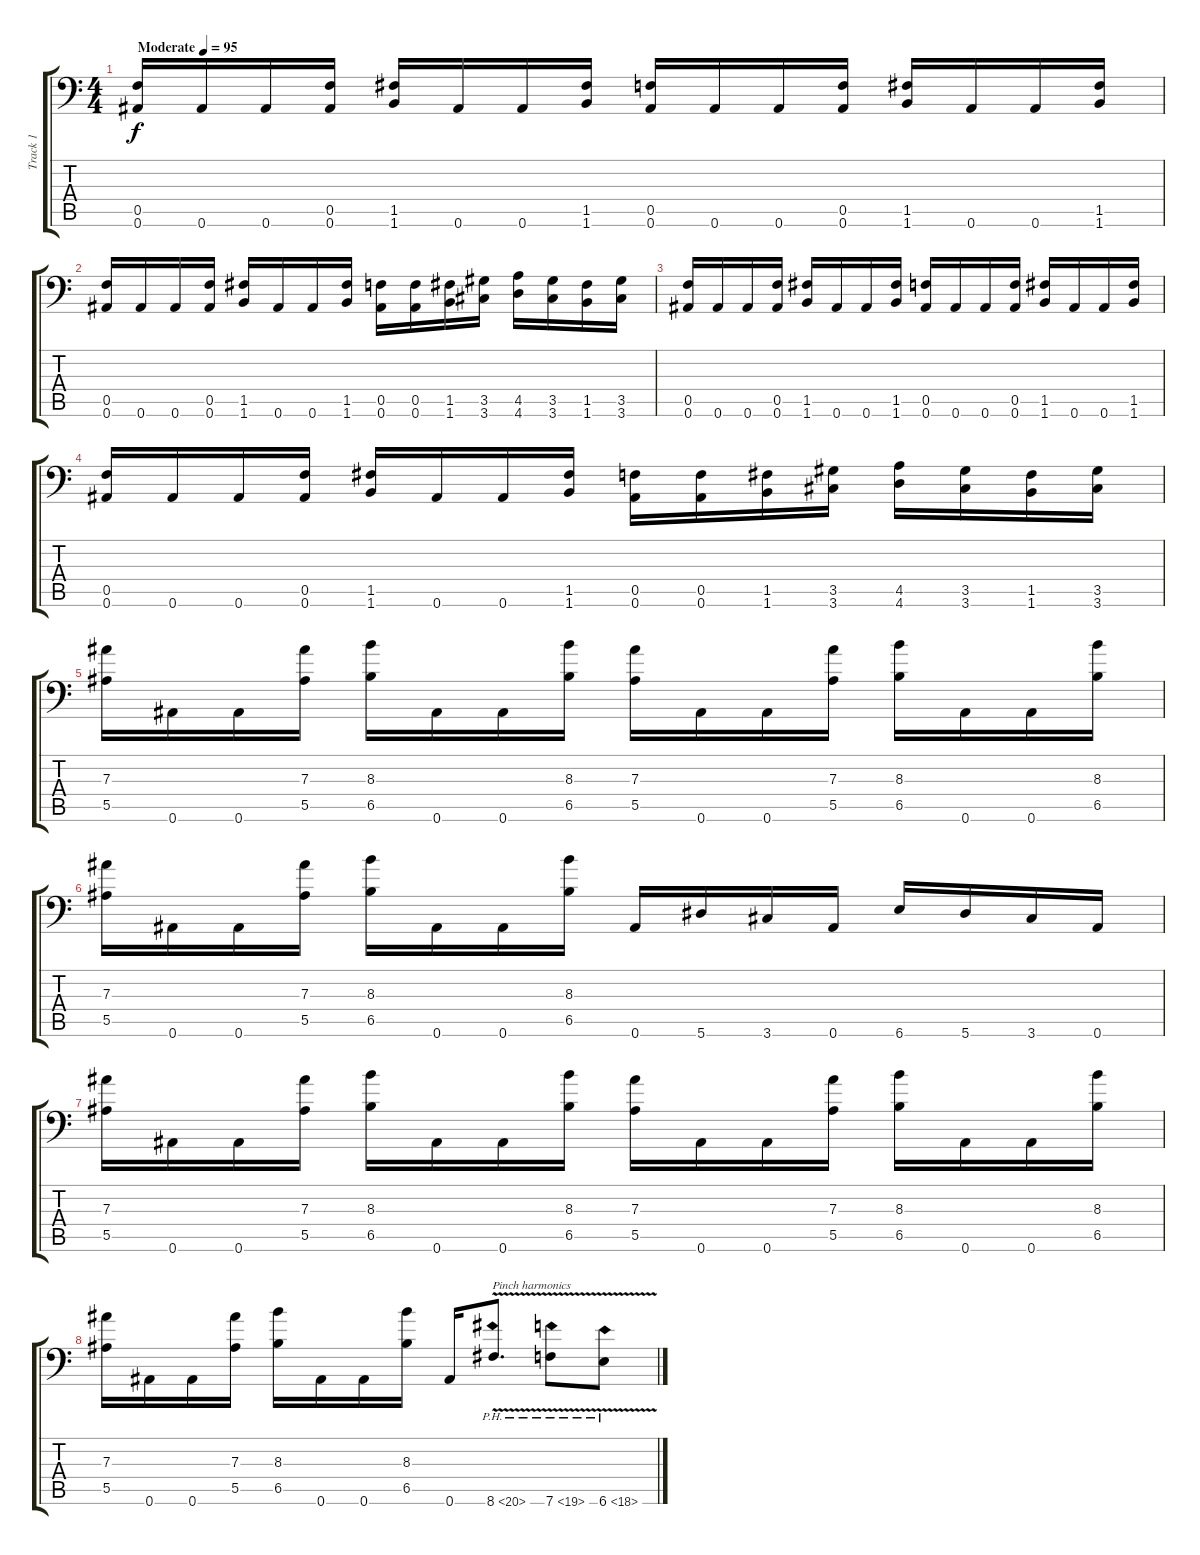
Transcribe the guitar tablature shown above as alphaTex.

\track ("Track 1" "Track 1") {instrument distortionguitar}
\staff {score tabs}
\tuning (C4 G3 Eb3 Bb2 F2 Bb1) {hide}
\ts (4 4)
\tempo (95 "Moderate")
\clef f4
\ks c
(0.5 0.6).16{dy f instrument distortionguitar} 0.6.16 0.6.16 (0.5 0.6).16 (1.5 1.6).16 0.6.16 0.6.16 (1.5 1.6).16 (0.5 0.6).16 0.6.16 0.6.16 (0.5 0.6).16 (1.5 1.6).16 0.6.16 0.6.16 (1.5 1.6).16 |
(0.5 0.6).16 0.6.16 0.6.16 (0.5 0.6).16 (1.5 1.6).16 0.6.16 0.6.16 (1.5 1.6).16 (0.5 0.6).16 (0.5 0.6).16 (1.5 1.6).16 (3.5 3.6).16 (4.5 4.6).16 (3.5 3.6).16 (1.5 1.6).16 (3.5 3.6).16 |
(0.5 0.6).16 0.6.16 0.6.16 (0.5 0.6).16 (1.5 1.6).16 0.6.16 0.6.16 (1.5 1.6).16 (0.5 0.6).16 0.6.16 0.6.16 (0.5 0.6).16 (1.5 1.6).16 0.6.16 0.6.16 (1.5 1.6).16 |
(0.5 0.6).16 0.6.16 0.6.16 (0.5 0.6).16 (1.5 1.6).16 0.6.16 0.6.16 (1.5 1.6).16 (0.5 0.6).16 (0.5 0.6).16 (1.5 1.6).16 (3.5 3.6).16 (4.5 4.6).16 (3.5 3.6).16 (1.5 1.6).16 (3.5 3.6).16 |
(7.3 5.5).16 0.6.16 0.6.16 (7.3 5.5).16 (8.3 6.5).16 0.6.16 0.6.16 (8.3 6.5).16 (7.3 5.5).16 0.6.16 0.6.16 (7.3 5.5).16 (8.3 6.5).16 0.6.16 0.6.16 (8.3 6.5).16 |
(7.3 5.5).16 0.6.16 0.6.16 (7.3 5.5).16 (8.3 6.5).16 0.6.16 0.6.16 (8.3 6.5).16 0.6.16 5.6.16 3.6.16 0.6.16 6.6.16 5.6.16 3.6.16 0.6.16 |
(7.3 5.5).16 0.6.16 0.6.16 (7.3 5.5).16 (8.3 6.5).16 0.6.16 0.6.16 (8.3 6.5).16 (7.3 5.5).16 0.6.16 0.6.16 (7.3 5.5).16 (8.3 6.5).16 0.6.16 0.6.16 (8.3 6.5).16 |
(7.3 5.5).16 0.6.16 0.6.16 (7.3 5.5).16 (8.3 6.5).16 0.6.16 0.6.16 (8.3 6.5).16 0.6.16 8.6{ph 12 v}.8{d txt "Pinch harmonics"} 7.6{ph 12 v}.8 6.6{ph 12 v}.8
